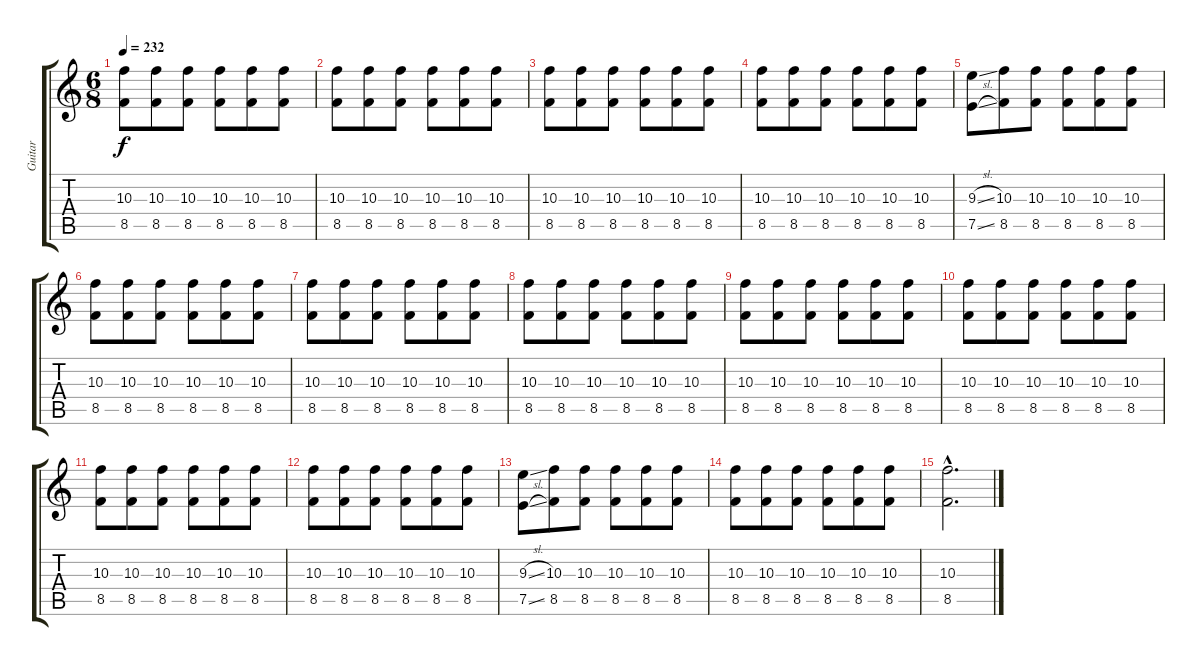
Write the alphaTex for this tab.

\track ("Guitar" "Guitar") {instrument distortionguitar}
\staff {score tabs}
\tuning (E4 B3 G3 D3 A2 D2) {hide}
\ts (6 8)
\tempo 232
\clef g2
\ks c
(10.3 8.5).8{dy f} (10.3 8.5).8 (10.3 8.5).8 (10.3 8.5).8 (10.3 8.5).8 (10.3 8.5).8 |
(10.3 8.5).8 (10.3 8.5).8 (10.3 8.5).8 (10.3 8.5).8 (10.3 8.5).8 (10.3 8.5).8 |
(10.3 8.5).8 (10.3 8.5).8 (10.3 8.5).8 (10.3 8.5).8 (10.3 8.5).8 (10.3 8.5).8 |
(10.3 8.5).8 (10.3 8.5).8 (10.3 8.5).8 (10.3 8.5).8 (10.3 8.5).8 (10.3 8.5).8 |
(9.3{sl} 7.5{sl}).8 (10.3 8.5).8 (10.3 8.5).8 (10.3 8.5).8 (10.3 8.5).8 (10.3 8.5).8 |
(10.3 8.5).8 (10.3 8.5).8 (10.3 8.5).8 (10.3 8.5).8 (10.3 8.5).8 (10.3 8.5).8 |
(10.3 8.5).8 (10.3 8.5).8 (10.3 8.5).8 (10.3 8.5).8 (10.3 8.5).8 (10.3 8.5).8 |
(10.3 8.5).8 (10.3 8.5).8 (10.3 8.5).8 (10.3 8.5).8 (10.3 8.5).8 (10.3 8.5).8 |
(10.3 8.5).8 (10.3 8.5).8 (10.3 8.5).8 (10.3 8.5).8 (10.3 8.5).8 (10.3 8.5).8 |
(10.3 8.5).8 (10.3 8.5).8 (10.3 8.5).8 (10.3 8.5).8 (10.3 8.5).8 (10.3 8.5).8 |
(10.3 8.5).8 (10.3 8.5).8 (10.3 8.5).8 (10.3 8.5).8 (10.3 8.5).8 (10.3 8.5).8 |
(10.3 8.5).8 (10.3 8.5).8 (10.3 8.5).8 (10.3 8.5).8 (10.3 8.5).8 (10.3 8.5).8 |
(9.3{sl} 7.5{sl}).8 (10.3 8.5).8 (10.3 8.5).8 (10.3 8.5).8 (10.3 8.5).8 (10.3 8.5).8 |
(10.3 8.5).8 (10.3 8.5).8 (10.3 8.5).8 (10.3 8.5).8 (10.3 8.5).8 (10.3 8.5).8 |
(10.3{hac} 8.5{hac}).2{d}
